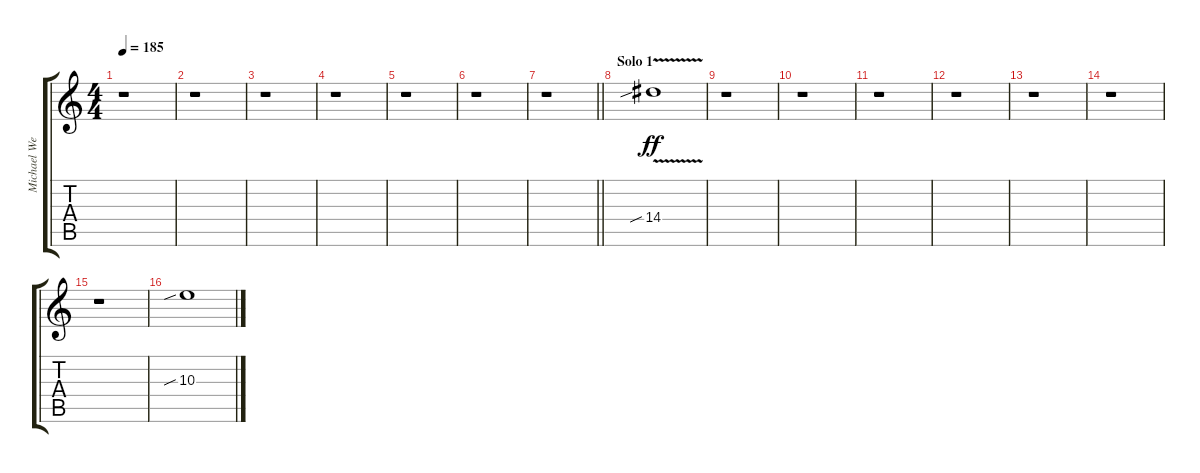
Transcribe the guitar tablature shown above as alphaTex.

\track ("Michael Weikath" "Michael We") {instrument distortionguitar}
\staff {score tabs}
\tuning (Eb4 Bb3 Gb3 Db3 Ab2 Db2) {hide}
\ts (4 4)
\tempo 185
\clef g2
\ks c
r.1{dy ff} |
r.1 |
r.1 |
r.1 |
r.1 |
r.1 |
\barLineRight lightlight
r.1 |
\section ("" "Solo 1")
14.4{v sib}.1{volume 10 instrument overdrivenguitar} |
r.1 |
r.1 |
r.1 |
r.1 |
r.1 |
r.1 |
r.1 |
10.3{sib}.1
